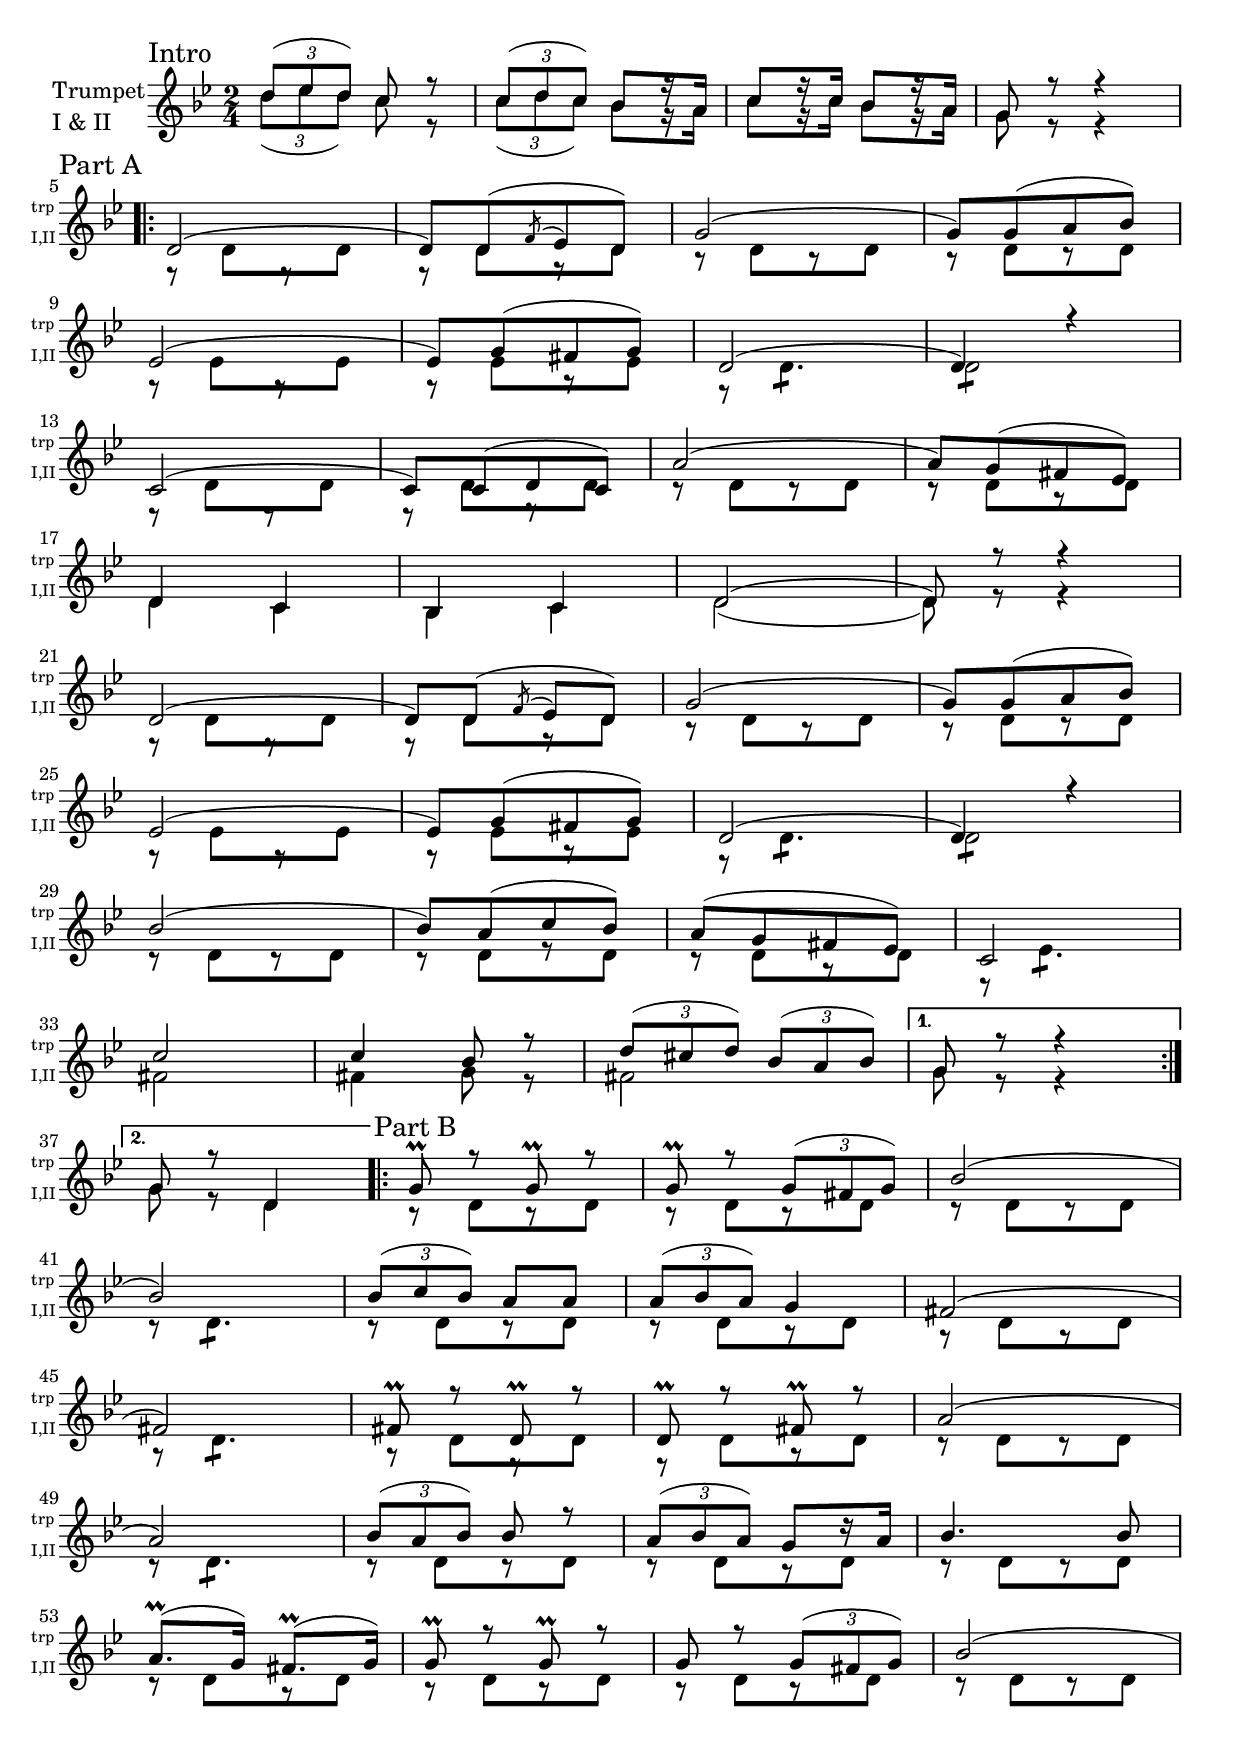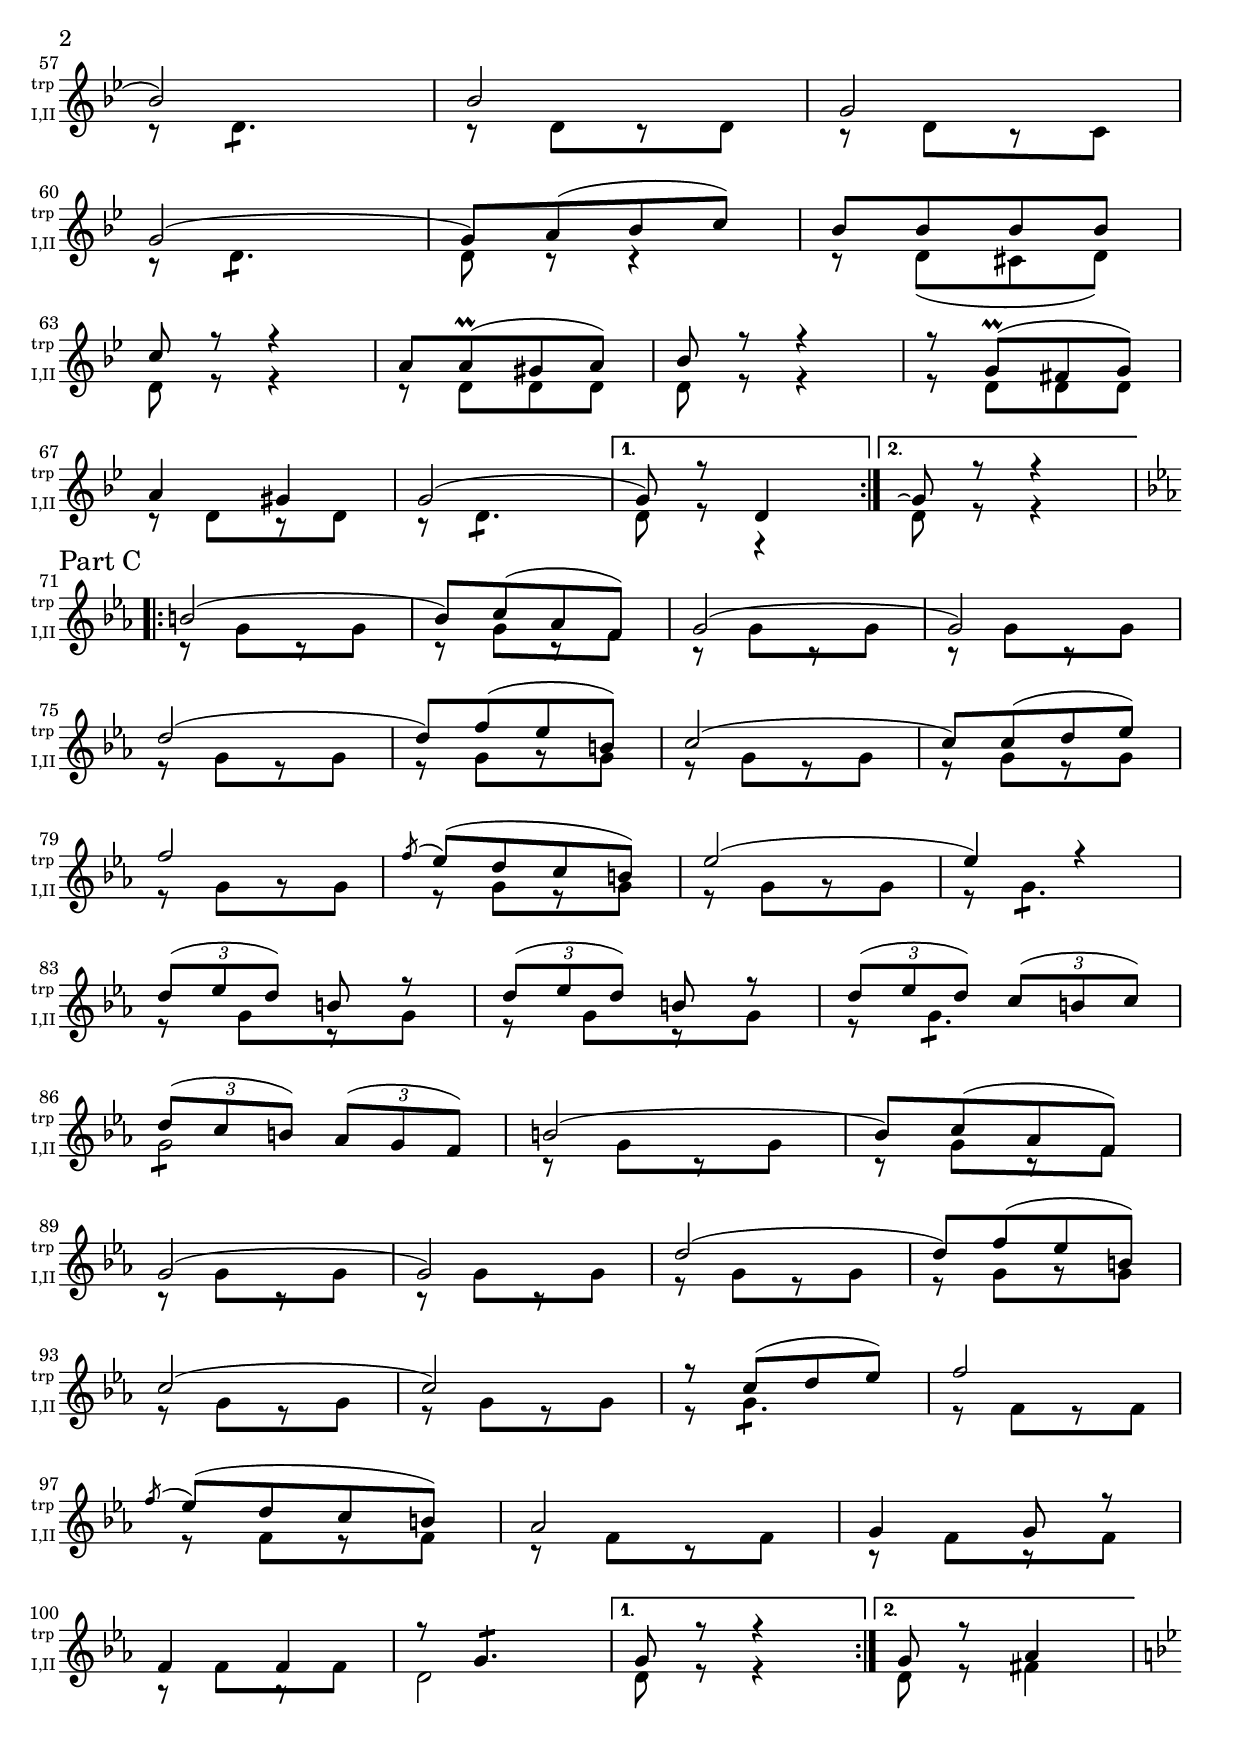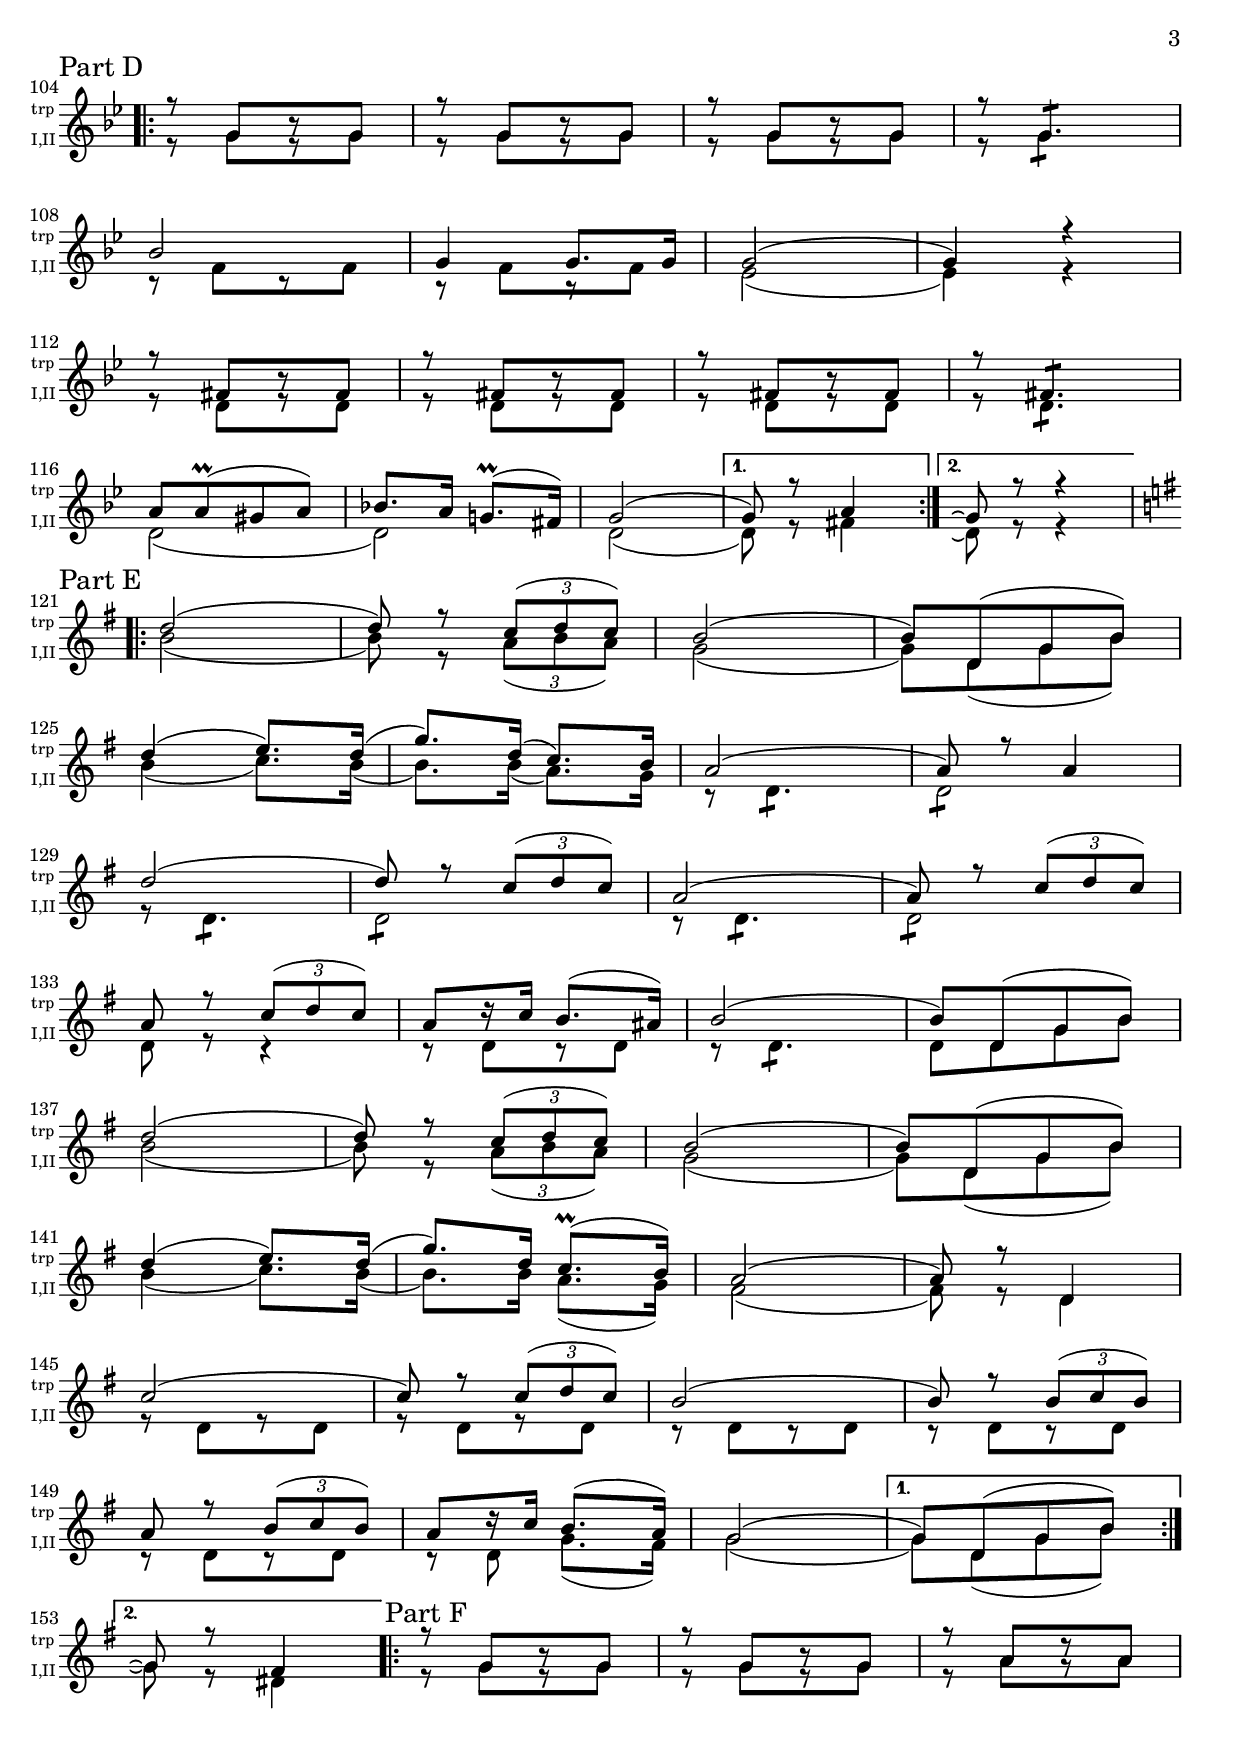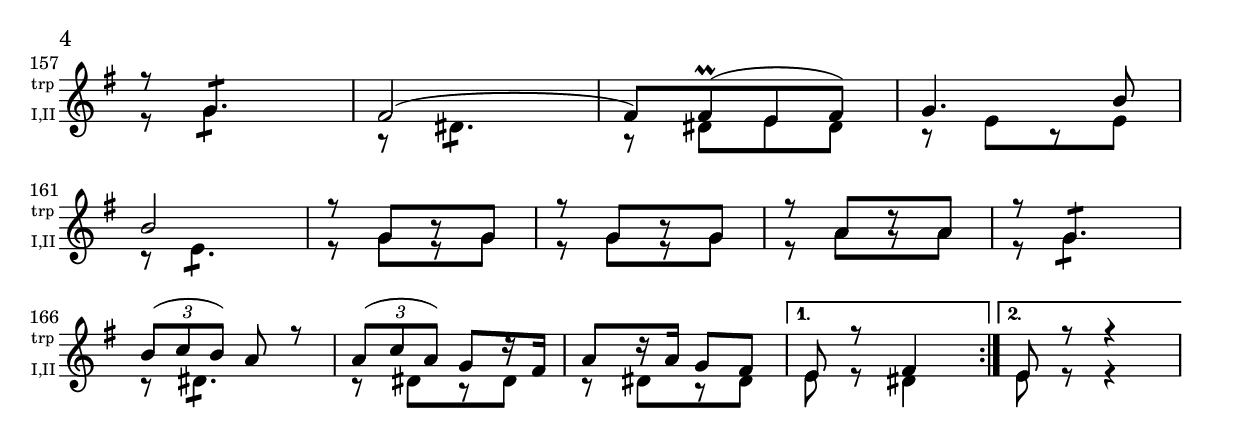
\version "2.24.0"

\include "helpers.ly"

trumpetIA = {
  \sectionLabel "Intro"
  \key bes \major
  | \trl {d'8( ees d)} c r | \trl {c( d c)} bes[ r16 a] | c8[ r16 c] bes8[ r16 a] | g8 r r4 \break

  \sectionLabel "Part A"
  \repeat volta 2 {
    | d2( | d8)[ d( \acc f ees d)] | g2( | g8)[ g( a bes)] \break
    | ees,2( | ees8)[ g( fis g)] | d2( | d4) r \break
    | c2( | c8)[ c( d c)] | a'2( | a8)[ g( fis ees)] \break
    | d4 c | bes c | d2( | d8) r r4 \break
    | d2( | d8)[ d]( \acc f ees[ d]) | g2( | g8)[ g( a bes)] \break
    | ees,2( | ees8)[ g( fis g)] | d2( | d4) r \break
    | bes'2( | bes8)[ a( c bes)] | a([ g fis ees)] | c2 \break
    | c'2 | c4 bes8 r | \trl {d( cis d)} \trl {bes( a bes)}
  }
  \alternative {
    { g8 r r4 \break }
    { g8 r d4 }
  }
} % A part

trumpetIIA = {
  \sectionLabel "Intro"
  \key bes \major
  | \trl {d'8( ees d)} c r | \trl {c( d c)} bes[ r16 a] | c8[ r16 c] bes8[ r16 a] | g8 r r4 \break

  \sectionLabel "Part A"
  \repeat volta 2 {
    | \rpt 4 { r8 d[ r d] } \break
    | \rpt 2 { r8 ees[ r ees] } | r d4.:8 | d2:8 \break
    | \rpt 4 { r8 d[ r d] } \break
    | d4 c | bes c | d2( | d8) r r4 \break
    | \rpt 4 { r8 d[ r d] } \break
    | \rpt 2 { r8 ees[ r ees] } | r d4.:8 | d2:8 \break
    | \rpt 3 { r8 d[ r d] } | r ees4.:8 \break
    | fis2 | fis4 g8 r8 | fis2
  }
  \alternative {
    { g8 r r4 \break }
    { g8 r d4 }
  }
} % A part

%%%%%%%%%%%%%%%%%%%%%%%%%%%%

trumpetIB = {
  \sectionLabel "Part B"
  \repeat volta 2 {
    | \rpt 3 { g8\prall r } \trl {g( fis g)} bes2( \break
    | bes2) | \trl {bes8( c bes)} a[ a] | \trl {a( bes a)} g4 | fis2( \break
    | fis2) | fis8\prall r d\prall r | d\prall r fis\prall r | a2( \break
    | a2) | \trl {bes8( a bes)} bes r | \trl {a( bes a)} g[ r16 a] | bes4. bes8 \break
    | a8.\prall([ g16]) fis8.\prall([ g16)] | g8\prall r g8\prall r | g8 r \trl {g( fis g)} | bes2( \break
    | bes2) | bes2 | g2 \break
    | g2( g8)[ a( bes c)] | bes[ bes bes bes] \break
    | c8 r r4 | a8[ a\prall( gis a)] | bes r r4 | r8 g\prall([ fis g)] \break
    | a4 gis4 | g2(
  }
  \alternative {
    { g8) r d4 }
    { g8 \repeatTie r r4 \break }
  }
} % B part

trumpetIIB = {
  \sectionLabel "Part B"
  \repeat volta 2 {
    | \rpt 3 { r8 d[ r d] } \break
    | r d4.:8 | \rpt 3 { r8 d[ r d] } \break
    | r d4.:8 | \rpt 3 { r8 d[ r d] } \break
    | r d4.:8 | \rpt 3 { r8 d[ r d] } \break
    | \rpt 4 { r8 d[ r d] } \break
    | r d4.:8 | r8 d[ r d] | r8 d[ r c]  \break
    | r d4.:8 | d8 r r4 | r8 d([ cis d)] \break
    | \rpt 2 { d8 r r4 | r8 d[ d d] } \break
    | r8 d[ r d] | r d4.:8
  }
  \alternative {
    { d8 r r4 }
    { d8 r r4 }
  }
} % B part

%%%%%%%%%%%%%%%%%%%%%%%%%%%%%%%

trumpetIC = {
  \sectionLabel "Part C"
  \key ees \major
  \repeat volta 2 {
    | b2( | bes8)[ c( aes f)] | g2( | g2) \break
    | d'2( | d8)[ f( ees b)] | c2( | c8)[ c( d ees)] \break
    | f2 | \acc f8 ees([ d c b)] | ees2( | ees4) r \break
    | \rpt 2 { \trl{d8( ees d)} b r } | \trl{d( ees d)} \trl {c( b c)} \break
    | \trl {d( c b)} \trl {aes( g f)} | b2( | bes8)[ c( aes f)] \break
    | g2( | g2) | d'2( | d8)[ f( ees b)] \break
    | c2( | c2) | r8 c([ d ees)] | f2 \break
    | \acc f8 ees([ d c b)] | aes2 | g4 g8 r \break
    | f4 f | r8 g4.:8
  }
  \alternative {
    { g8 r r4 }
    { g8 r aes4 \break }
  }
} % C part

trumpetIIC = {
  \sectionLabel "Part C"
  \key ees \major
  \repeat volta 2 {
    | r8 g[ r g] | r8 g[ r f] | \rpt 2 { r8 g[ r g] } \break
    | \rpt 4 { r8 g[ r g] } \break
    | \rpt 3 { r8 g[ r g] } | r8 g4.:8 \break
    | \rpt 2 { r8 g[ r g] } | r8 g4.:8 \break
    | g2:8 | r8 g[ r g] | r g[ r f] \break
    | \rpt 4 { r8 g[ r g] } \break
    | \rpt 2 { r8 g[ r g] } | r8 g4.:8 | r8 f[ r f] \break
    | \grace s8 \rpt 3 { r8 f[ r f] }
    | r8 f[ r f] | d2
  }
  \alternative {
    { d8 r r4 }
    { d8 r fis4 \break }
  }
} % C part

%%%%%%%%%%%%%%%%%%%%%%%%%%%%%%%

trumpetID = {
  \sectionLabel "Part D"
  \key bes \major
  \repeat volta 2 {
    | \rpt 3 { r8 g[ r g] } | r8 g4.:8 \break
    | bes2 | g4 g8.[ g16] | g2( g4) r \break
    | \rpt 3 { r8 fis[ r fis] } | r8 fis4.:8 \break
    | a8[ a\prall( gis a)] | bes!8.[ a16] g!8.\prall([ fis16)] | g2(
  }
  \alternative {
    { g8) r a4 }
    { g8 \repeatTie r r4 \break }
  }
} % D part

trumpetIID = {
  \sectionLabel "Part D"
  \key bes \major
  \repeat volta 2 {
    | \rpt 3 { r8 g[ r g] } | r8 g4.:8 \break
    | \rpt 2 { r8 f[ r f] } es2( es4) r4 \break
    | \rpt 3 { r8 d[ r d] } | r8 d4.:8 \break
    | d2( d2) | d2(
  }
  \alternative {
    { d8) r fis4 }
    { d8 \repeatTie r r4 \break }
  }
} % D part

%%%%%%%%%%%%%%%%%%%%%%%%%%%%%%

trumpetIE = {
  \sectionLabel "Part E"
  \key g \major
  \repeat volta 2 {
    | d'2( | d8) r \trl {c( d c)} | b2( | b8)[ d,( g b)] \break
    | d4( e8.)[ d16]( | g8.)[ d16]( c8.)[ b16] | a2( | a8) r a4 \break
    | d2( | d8) r \trl {c( d c)} | a2( | a8) r \trl {c( d c)} \break
    | a8 r \trl{c( d c)} | a8[ r16 c] b8.([ ais16)] | b2( | b8)[ d,( g b)] \break
    | d2( | d8) r \trl {c( d c)} | b2( | b8)[ d,( g b)] \break
    | d4( e8.)[ d16]( | g8.)[ d16] c8.\prall([ b16)] | a2( | a8) r d,4 \break
    | c'2( | c8) r \trl{c( d c)} | b2( | b8) r \trl {b( c b)} \break
    | a8 r \trl{b( c b)} | a8[ r16 c] b8.([ a16)] | g2(
  }
  \alternative {
    { g8)[ d( g b)] \break }
    { g8 \repeatTie r fis4 }
  }
} % E part

trumpetIIE = {
  \sectionLabel "Part E"
  \repeat volta 2 {
    | b'2( | b8) r \trl {a( b a)} | g2( | g8)[ d( g b)] \break
    | b4( c8.)[ b16]( | b8.)[ b16]( a8.)[ g16] | r8 d4.:8 | d2:8 \break
    | \rpt 2 { r8 d4.:8 | d2:8} \break
    | d8 r r4 | r8 d[ r d] | r d4.:8 | d8[ d g b] \break
    | b2( | b8) r \trl {a( b a)} | g2( | g8)[ d( g b)] \break
    | b4( c8.)[ b16]( | b8.)[ b16] a8.([ g16)] | fis2( | fis8) r d4 \break
    | \rpt 4 { r8 d[ r d] } \break
    | r8 d[ r d] | r8 d g8.([ fis16)] | g2(
  }
  \alternative {
    { g8)[ d( g b)] \break }
    { g8 \repeatTie r dis4 }
  }
} % E part

%%%%%%%%%%%%%%%%%%%%%%%%%%%%%%%

trumpetIF = {
  \sectionLabel "Part F"
  \repeat volta 2 {
    | \rpt 2 {r8 g[ r g] } | r a[ r a] \break
    | r8 g4.:8 | fis2( | fis8)[ fis(\prall e fis)] | g4. b8 \break
    | b2 | \rpt 2 {r8 g[ r g] } | r a[ r a] | r g4.:8 \break
    | \trl {b8( c b)} a r | \trl {a( c a)} g[ r16 fis]] | a8[ r16 a] g8[ fis]
  }
  \alternative {
    { e8 r fis4 }
    { e8 r r4 }
  }
} % F part

trumpetIIF = {
  \sectionLabel "Part F"
  \repeat volta 2 {
    | \rpt 2 {r8 g[ r g] } | r a[ r a] \break
    | r8 g4.:8 | r8 dis4.:8 | r8 dis[ e dis] | r8 e[ r e] \break
    | r8 e4.:8 | \rpt 2 {r8 g[ r g] } | r a[ r a] | r g4.:8 \break
    | r8 dis4.:8 | r8 dis[ r dis] | r dis[ r dis]
  }
  \alternative {
    { e8 r dis4 }
    { e8 r r4 }
  }
} % F part

%%%%%%%%%%%%%%%%%%%%%%%%%%%%%%%

trumpetINotes = {
  \time 2/4
  \relative c' {
    \trumpetIA
    \trumpetIB
    \trumpetIC
    \trumpetID
    \trumpetIE
    \trumpetIF
  }
}

trumpetIINotes = {
  \time 2/4
  \relative c' {
    \trumpetIIA
    \trumpetIIB
    \trumpetIIC
    \trumpetIID
    \trumpetIIE
    \trumpetIIF
  }
}

staffTrumpet = \new Staff \with {
    instrumentName = \markup { \column { \line {"Trumpet"} \line {"I & II"} } }
    shortInstrumentName = \markup \teeny { \column { \line {"trp"} \line {"I,II"} } }
  }
  <<
  \trumpetINotes
  \\
  \trumpetIINotes
  >>


\score {
  \staffTrumpet
}
